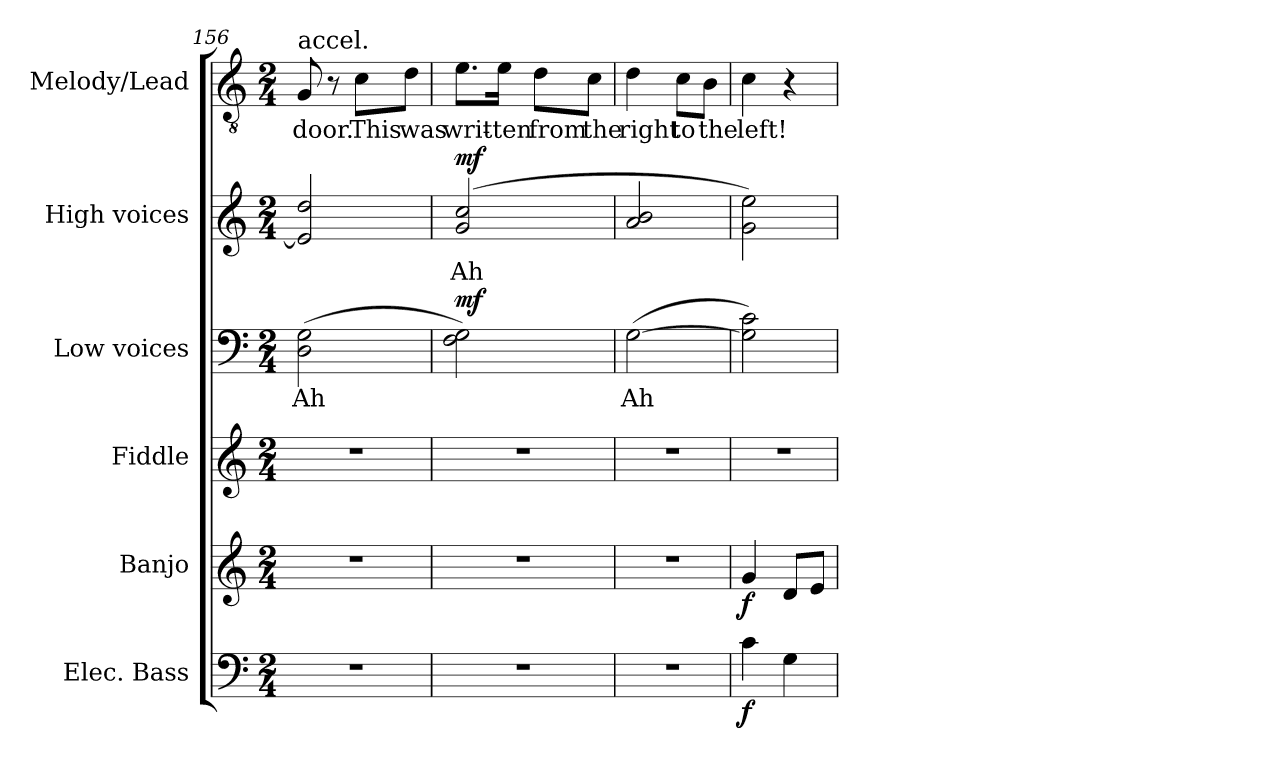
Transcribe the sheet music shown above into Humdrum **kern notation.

**kern	**dynam	**kern	**dynam	**kern	**kern	**text	**dynam	**kern	**text	**dynam	**kern	**text
*part6	*part6	*part5	*part5	*part4	*part3	*part3	*part3	*part2	*part2	*part2	*part1	*part1
*staff6	*staff6	*staff5	*staff5	*staff4	*staff3	*staff3	*staff3	*staff2	*staff2	*staff2	*staff1	*staff1
*I"Elec. Bass	*	*I"Banjo	*	*I"Fiddle	*I"Low voices	*	*	*I"High voices	*	*	*I"Melody/Lead	*
*I'E. Bass	*	*I'Ban.	*	*	*	*	*	*	*	*	*	*
*clefF4	*	*clefG2	*	*clefG2	*clefF4	*	*	*clefG2	*	*	*clefGv2	*
*ITrd7c12	*	*ITrd7c12	*	*	*	*	*	*	*	*	*ITrd7c12	*
*k[]	*	*k[]	*	*k[]	*k[]	*	*	*k[]	*	*	*k[]	*
*C:	*	*C:	*	*C:	*C:	*	*	*C:	*	*	*C:	*
*M2/4	*	*M2/4	*	*M2/4	*M2/4	*	*	*M2/4	*	*	*M2/4	*
=156	=156	=156	=156	=156	=156	=156	=156	=156	=156	=156	=156	=156
!LO:N:vis=1	!	!LO:N:vis=1	!	!LO:N:vis=1	!	!	!	!	!	!	!	!
!	!	!	!	!	!	!LO:LY:b:color=#000000	!	!	!	!	!	!
!	!	!	!	!	!	!	!	!	!	!	!LO:TX:t=accel.	!
!	!	!	!	!	!	!	!	!	!	!	!	!LO:LY:b:color=#000000
2r	.	2r	.	2r	(2Di\ 2Gi	Ah	.	2ei/] 2ddi	.	.	8GGi/	door.
.	.	.	.	.	.	.	.	.	.	.	8r	.
!	!	!	!	!	!	!	!	!	!	!	!	!LO:LY:b:color=#000000
.	.	.	.	.	.	.	.	.	.	.	8Ci\L	This
!	!	!	!	!	!	!	!	!	!	!	!	!LO:LY:b:color=#000000
.	.	.	.	.	.	.	.	.	.	.	8Di\J	was
=157	=157	=157	=157	=157	=157	=157	=157	=157	=157	=157	=157	=157
!LO:N:vis=1	!	!LO:N:vis=1	!	!LO:N:vis=1	!	!	!	!	!	!	!	!
!	!	!	!	!	!	!	!	!	!LO:LY:b:color=#000000	!	!	!
!	!	!	!	!	!	!	!	!	!	!	!	!LO:LY:b:color=#000000
2r	.	2r	.	2r	2Fi\ 2Gi)	.	mf	(2gi/ 2cci	Ah	mf	8.Ei\L	writ-
!	!	!	!	!	!	!	!	!	!	!	!	!LO:LY:b:color=#000000
.	.	.	.	.	.	.	.	.	.	.	16Ei\Jk	-ten
!	!	!	!	!	!	!	!	!	!	!	!	!LO:LY:b:color=#000000
.	.	.	.	.	.	.	.	.	.	.	8Di\L	from
!	!	!	!	!	!	!	!	!	!	!	!	!LO:LY:b:color=#000000
.	.	.	.	.	.	.	.	.	.	.	8Ci\J	the
=158	=158	=158	=158	=158	=158	=158	=158	=158	=158	=158	=158	=158
!LO:N:vis=1	!	!LO:N:vis=1	!	!LO:N:vis=1	!	!	!	!	!	!	!	!
!	!	!	!	!	!	!LO:LY:b:color=#000000	!	!	!	!	!	!
!	!	!	!	!	!	!	!	!	!	!	!	!LO:LY:b:color=#000000
2r	.	2r	.	2r	([>2Gi\	Ah	.	2ai/ 2bi	.	.	4Di\	right
!	!	!	!	!	!	!	!	!	!	!	!	!LO:LY:b:color=#000000
.	.	.	.	.	.	.	.	.	.	.	8Ci\L	to
!	!	!	!	!	!	!	!	!	!	!	!	!LO:LY:b:color=#000000
.	.	.	.	.	.	.	.	.	.	.	8BBi\J	the
=159	=159	=159	=159	=159	=159	=159	=159	=159	=159	=159	=159	=159
!	!	!	!	!LO:N:vis=1	!	!	!	!	!	!	!	!
!	!	!	!	!	!	!	!	!	!	!	!	!LO:LY:b:color=#000000
4Ci\	f	4Gi/	f	2r	2Gi\] 2ci)	.	.	2gi\ 2eei)	.	.	4Ci\	left!
4GGi\	.	8Di/L	.	.	.	.	.	.	.	.	4r	.
.	.	8Ei/J	.	.	.	.	.	.	.	.	.	.
=	=	=	=	=	=	=	=	=	=	=	=	=
*-	*-	*-	*-	*-	*-	*-	*-	*-	*-	*-	*-	*-
